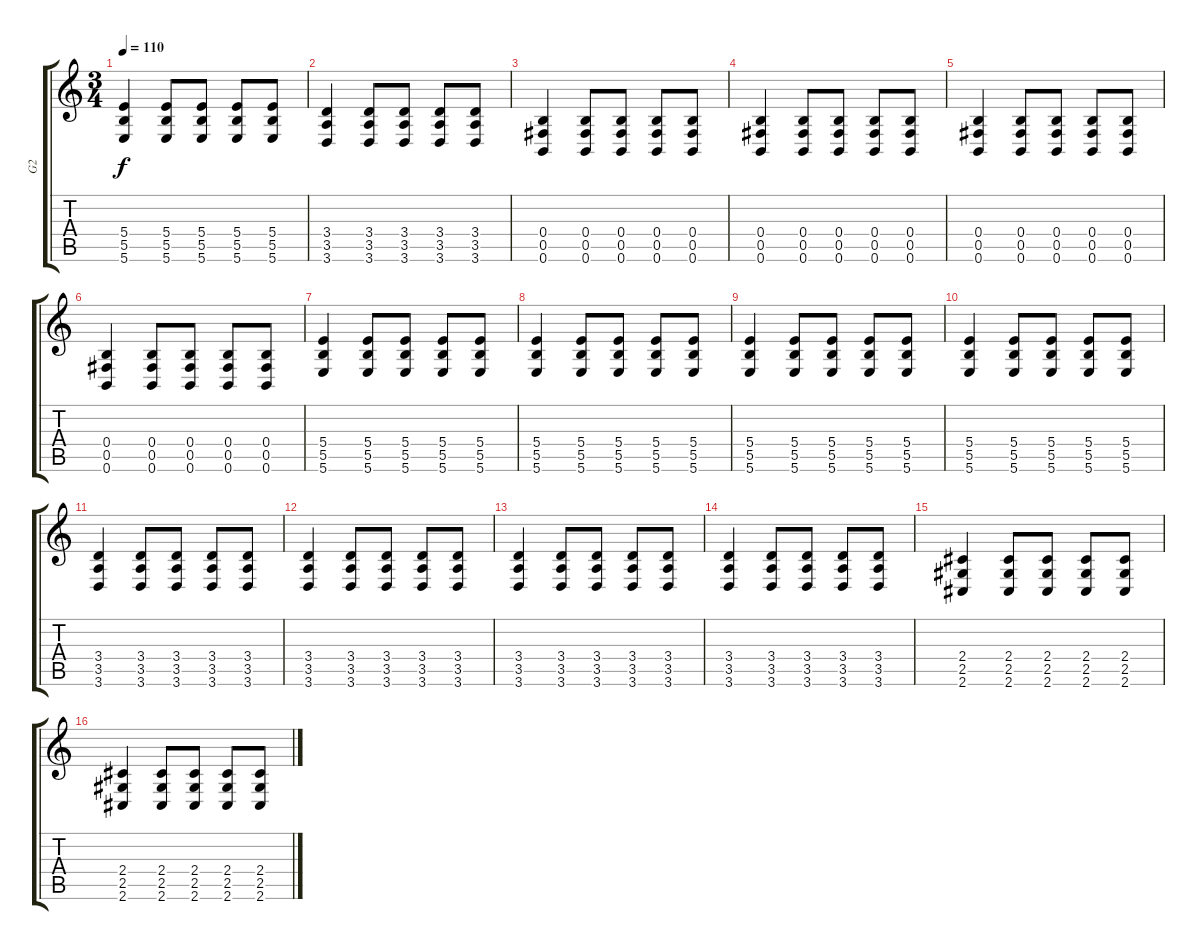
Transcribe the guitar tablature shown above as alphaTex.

\track ("G2" "G2") {instrument distortionguitar}
\staff {score tabs}
\tuning (Db4 Ab3 E3 B2 Gb2 B1) {hide}
\ts (3 4)
\tempo 110
\clef g2
\ks c
(5.4 5.5 5.6).4{dy f} (5.4 5.5 5.6).8 (5.4 5.5 5.6).8 (5.4 5.5 5.6).8 (5.4 5.5 5.6).8 |
(3.4 3.5 3.6).4 (3.4 3.5 3.6).8 (3.4 3.5 3.6).8 (3.4 3.5 3.6).8 (3.4 3.5 3.6).8 |
(0.4 0.5 0.6).4 (0.4 0.5 0.6).8 (0.4 0.5 0.6).8 (0.4 0.5 0.6).8 (0.4 0.5 0.6).8 |
(0.4 0.5 0.6).4 (0.4 0.5 0.6).8 (0.4 0.5 0.6).8 (0.4 0.5 0.6).8 (0.4 0.5 0.6).8 |
(0.4 0.5 0.6).4 (0.4 0.5 0.6).8 (0.4 0.5 0.6).8 (0.4 0.5 0.6).8 (0.4 0.5 0.6).8 |
(0.4 0.5 0.6).4 (0.4 0.5 0.6).8 (0.4 0.5 0.6).8 (0.4 0.5 0.6).8 (0.4 0.5 0.6).8 |
(5.4 5.5 5.6).4 (5.4 5.5 5.6).8 (5.4 5.5 5.6).8 (5.4 5.5 5.6).8 (5.4 5.5 5.6).8 |
(5.4 5.5 5.6).4 (5.4 5.5 5.6).8 (5.4 5.5 5.6).8 (5.4 5.5 5.6).8 (5.4 5.5 5.6).8 |
(5.4 5.5 5.6).4 (5.4 5.5 5.6).8 (5.4 5.5 5.6).8 (5.4 5.5 5.6).8 (5.4 5.5 5.6).8 |
(5.4 5.5 5.6).4 (5.4 5.5 5.6).8 (5.4 5.5 5.6).8 (5.4 5.5 5.6).8 (5.4 5.5 5.6).8 |
(3.4 3.5 3.6).4 (3.4 3.5 3.6).8 (3.4 3.5 3.6).8 (3.4 3.5 3.6).8 (3.4 3.5 3.6).8 |
(3.4 3.5 3.6).4 (3.4 3.5 3.6).8 (3.4 3.5 3.6).8 (3.4 3.5 3.6).8 (3.4 3.5 3.6).8 |
(3.4 3.5 3.6).4 (3.4 3.5 3.6).8 (3.4 3.5 3.6).8 (3.4 3.5 3.6).8 (3.4 3.5 3.6).8 |
(3.4 3.5 3.6).4 (3.4 3.5 3.6).8 (3.4 3.5 3.6).8 (3.4 3.5 3.6).8 (3.4 3.5 3.6).8 |
(2.4 2.5 2.6).4 (2.4 2.5 2.6).8 (2.4 2.5 2.6).8 (2.4 2.5 2.6).8 (2.4 2.5 2.6).8 |
(2.4 2.5 2.6).4 (2.4 2.5 2.6).8 (2.4 2.5 2.6).8 (2.4 2.5 2.6).8 (2.4 2.5 2.6).8
